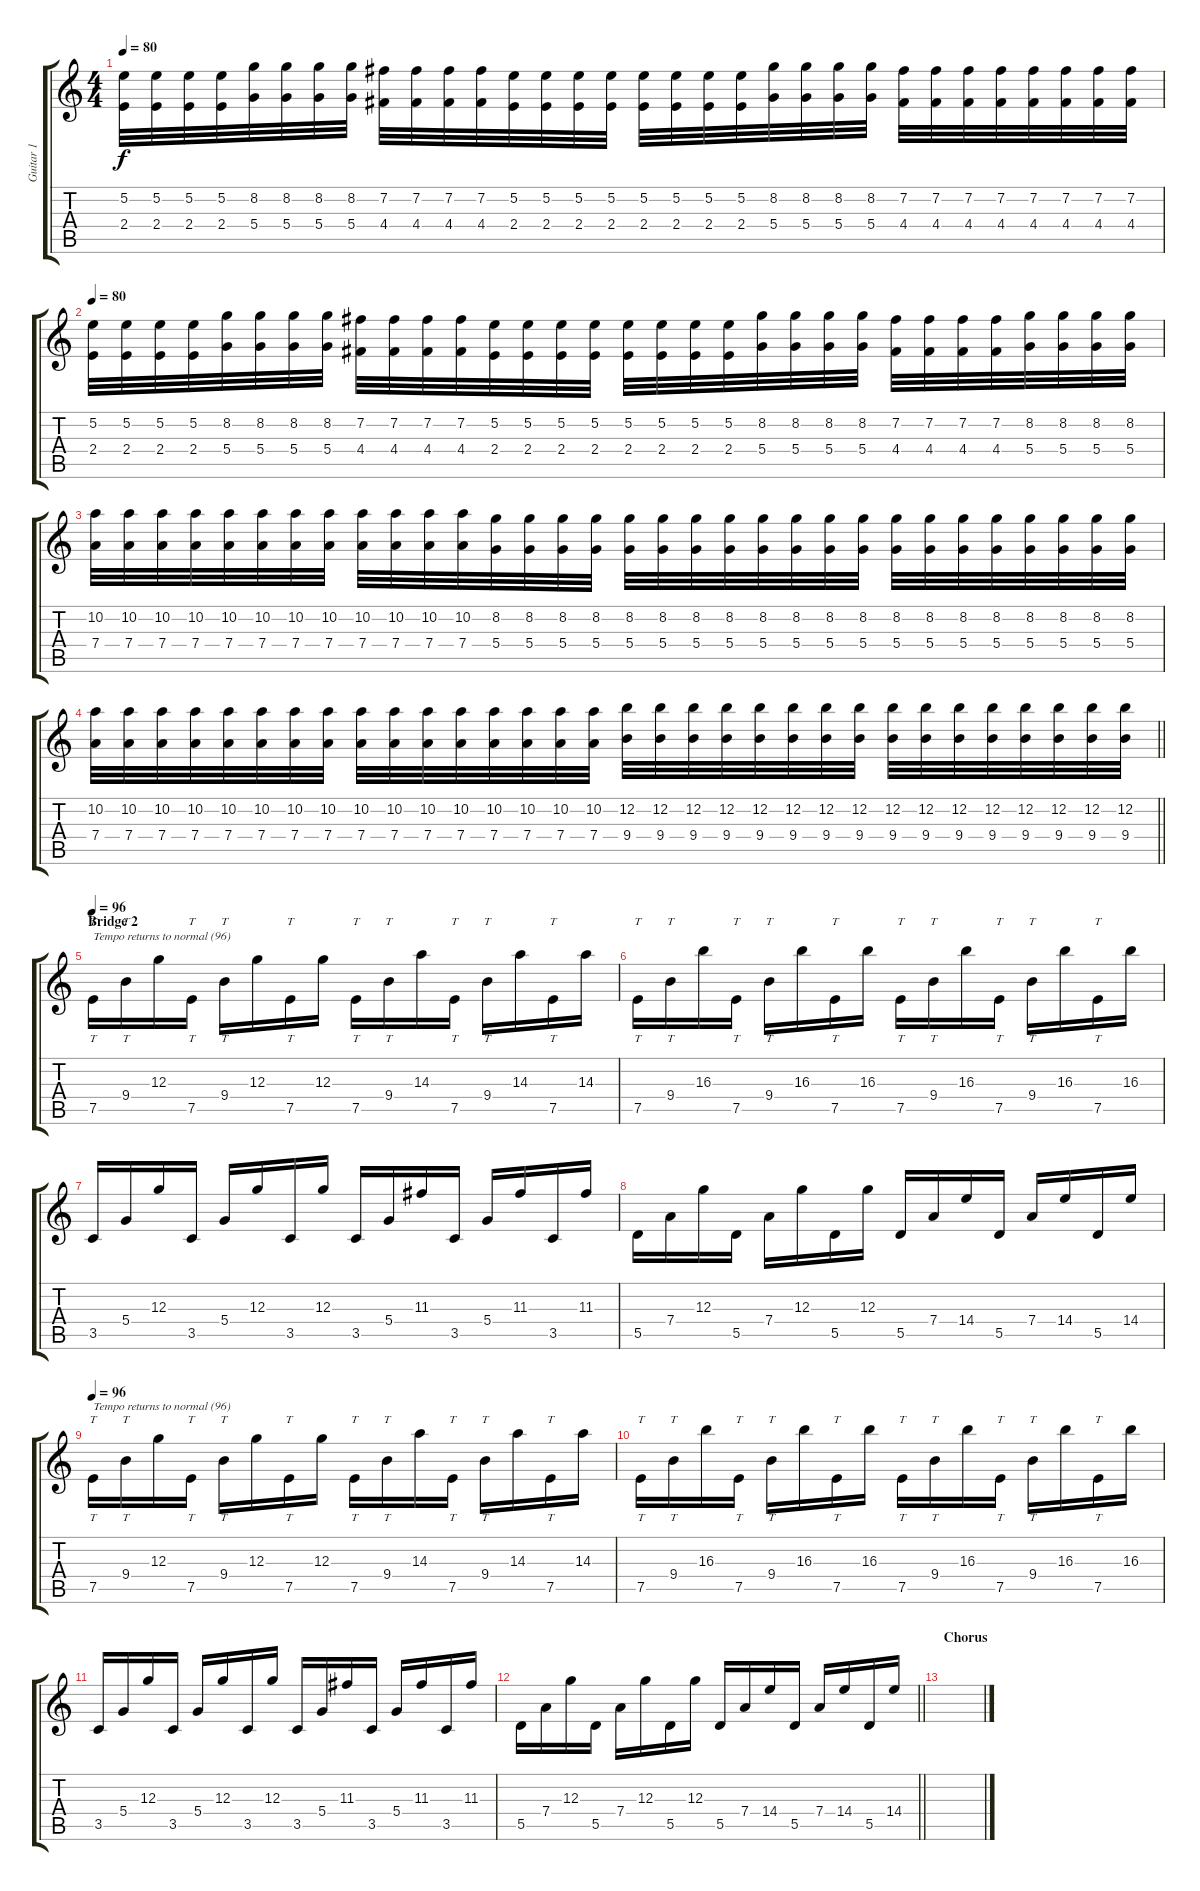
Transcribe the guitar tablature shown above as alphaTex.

\track ("Guitar 1" "Guitar 1") {instrument electricguitarjazz}
\staff {score tabs}
\tuning (E4 B3 G3 D3 A2 E2) {hide}
\ts (4 4)
\tempo 80
\clef g2
\ks c
(5.2 2.4).32{dy f volume 12 instrument distortionguitar} (5.2 2.4).32 (5.2 2.4).32 (5.2 2.4).32 (8.2 5.4).32 (8.2 5.4).32 (8.2 5.4).32 (8.2 5.4).32 (7.2 4.4).32 (7.2 4.4).32 (7.2 4.4).32 (7.2 4.4).32 (5.2 2.4).32 (5.2 2.4).32 (5.2 2.4).32 (5.2 2.4).32 (5.2 2.4).32 (5.2 2.4).32 (5.2 2.4).32 (5.2 2.4).32 (8.2 5.4).32 (8.2 5.4).32 (8.2 5.4).32 (8.2 5.4).32 (7.2 4.4).32 (7.2 4.4).32 (7.2 4.4).32 (7.2 4.4).32 (7.2 4.4).32 (7.2 4.4).32 (7.2 4.4).32 (7.2 4.4).32 |
\tempo 80
(5.2 2.4).32{volume 12 instrument distortionguitar} (5.2 2.4).32 (5.2 2.4).32 (5.2 2.4).32 (8.2 5.4).32 (8.2 5.4).32 (8.2 5.4).32 (8.2 5.4).32 (7.2 4.4).32 (7.2 4.4).32 (7.2 4.4).32 (7.2 4.4).32 (5.2 2.4).32 (5.2 2.4).32 (5.2 2.4).32 (5.2 2.4).32 (5.2 2.4).32 (5.2 2.4).32 (5.2 2.4).32 (5.2 2.4).32 (8.2 5.4).32 (8.2 5.4).32 (8.2 5.4).32 (8.2 5.4).32 (7.2 4.4).32 (7.2 4.4).32 (7.2 4.4).32 (7.2 4.4).32 (8.2 5.4).32 (8.2 5.4).32 (8.2 5.4).32 (8.2 5.4).32 |
(10.2 7.4).32 (10.2 7.4).32 (10.2 7.4).32 (10.2 7.4).32 (10.2 7.4).32 (10.2 7.4).32 (10.2 7.4).32 (10.2 7.4).32 (10.2 7.4).32 (10.2 7.4).32 (10.2 7.4).32 (10.2 7.4).32 (8.2 5.4).32 (8.2 5.4).32 (8.2 5.4).32 (8.2 5.4).32 (8.2 5.4).32 (8.2 5.4).32 (8.2 5.4).32 (8.2 5.4).32 (8.2 5.4).32 (8.2 5.4).32 (8.2 5.4).32 (8.2 5.4).32 (8.2 5.4).32 (8.2 5.4).32 (8.2 5.4).32 (8.2 5.4).32 (8.2 5.4).32 (8.2 5.4).32 (8.2 5.4).32 (8.2 5.4).32 |
\barLineRight lightlight
(10.2 7.4).32 (10.2 7.4).32 (10.2 7.4).32 (10.2 7.4).32 (10.2 7.4).32 (10.2 7.4).32 (10.2 7.4).32 (10.2 7.4).32 (10.2 7.4).32 (10.2 7.4).32 (10.2 7.4).32 (10.2 7.4).32 (10.2 7.4).32 (10.2 7.4).32 (10.2 7.4).32 (10.2 7.4).32 (12.2 9.4).32 (12.2 9.4).32 (12.2 9.4).32 (12.2 9.4).32 (12.2 9.4).32 (12.2 9.4).32 (12.2 9.4).32 (12.2 9.4).32 (12.2 9.4).32 (12.2 9.4).32 (12.2 9.4).32 (12.2 9.4).32 (12.2 9.4).32 (12.2 9.4).32 (12.2 9.4).32 (12.2 9.4).32 |
\section ("" "Bridge 2")
\tempo 96
7.5.16{tt txt "Tempo returns to normal (96)" volume 14 instrument electricguitarjazz} 9.4.16{tt} 12.3.16 7.5.16{tt} 9.4.16{tt} 12.3.16 7.5.16{tt} 12.3.16 7.5.16{tt} 9.4.16{tt} 14.3.16 7.5.16{tt} 9.4.16{tt} 14.3.16 7.5.16{tt} 14.3.16 |
7.5.16{tt} 9.4.16{tt} 16.3.16 7.5.16{tt} 9.4.16{tt} 16.3.16 7.5.16{tt} 16.3.16 7.5.16{tt} 9.4.16{tt} 16.3.16 7.5.16{tt} 9.4.16{tt} 16.3.16 7.5.16{tt} 16.3.16 |
3.5.16 5.4.16 12.3.16 3.5.16 5.4.16 12.3.16 3.5.16 12.3.16 3.5.16 5.4.16 11.3.16 3.5.16 5.4.16 11.3.16 3.5.16 11.3.16 |
5.5.16 7.4.16 12.3.16 5.5.16 7.4.16 12.3.16 5.5.16 12.3.16 5.5.16 7.4.16 14.4.16 5.5.16 7.4.16 14.4.16 5.5.16 14.4.16 |
\tempo 96
7.5.16{tt txt "Tempo returns to normal (96)" volume 14 instrument electricguitarjazz} 9.4.16{tt} 12.3.16 7.5.16{tt} 9.4.16{tt} 12.3.16 7.5.16{tt} 12.3.16 7.5.16{tt} 9.4.16{tt} 14.3.16 7.5.16{tt} 9.4.16{tt} 14.3.16 7.5.16{tt} 14.3.16 |
7.5.16{tt} 9.4.16{tt} 16.3.16 7.5.16{tt} 9.4.16{tt} 16.3.16 7.5.16{tt} 16.3.16 7.5.16{tt} 9.4.16{tt} 16.3.16 7.5.16{tt} 9.4.16{tt} 16.3.16 7.5.16{tt} 16.3.16 |
3.5.16 5.4.16 12.3.16 3.5.16 5.4.16 12.3.16 3.5.16 12.3.16 3.5.16 5.4.16 11.3.16 3.5.16 5.4.16 11.3.16 3.5.16 11.3.16 |
\barLineRight lightlight
5.5.16 7.4.16 12.3.16 5.5.16 7.4.16 12.3.16 5.5.16 12.3.16 5.5.16 7.4.16 14.4.16 5.5.16 7.4.16 14.4.16 5.5.16 14.4.16 |
\section ("" "Chorus")
